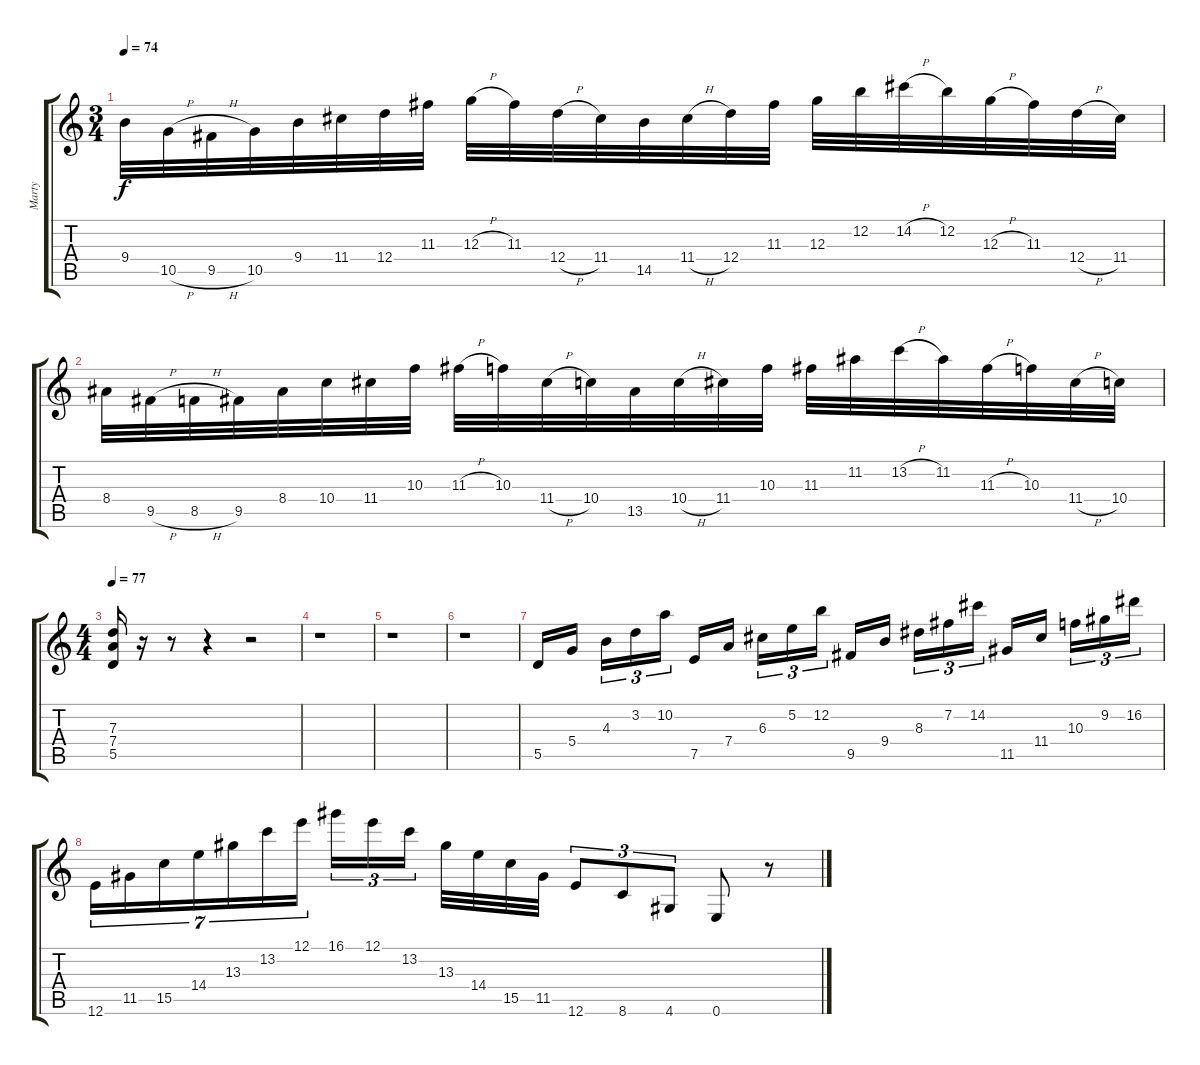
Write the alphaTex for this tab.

\track ("Marty" "Marty") {instrument distortionguitar}
\staff {score tabs}
\tuning (E4 B3 G3 D3 A2 E2) {hide}
\ts (3 4)
\tempo 74
\clef g2
\ks c
9.4.32{dy f} 10.5{h}.32 9.5{h}.32 10.5.32 9.4.32 11.4.32 12.4.32 11.3.32 12.3{h}.32 11.3.32 12.4{h}.32 11.4.32 14.5.32 11.4{h}.32 12.4.32 11.3.32 12.3.32 12.2.32 14.2{h}.32 12.2.32 12.3{h}.32 11.3.32 12.4{h}.32 11.4.32 |
8.4.32 9.5{h}.32 8.5{h}.32 9.5.32 8.4.32 10.4.32 11.4.32 10.3.32 11.3{h}.32 10.3.32 11.4{h}.32 10.4.32 13.5.32 10.4{h}.32 11.4.32 10.3.32 11.3.32 11.2.32 13.2{h}.32 11.2.32 11.3{h}.32 10.3.32 11.4{h}.32 10.4.32 |
\ts (4 4)
\tempo 77
(7.3 7.4 5.5).16 r.16 r.8 r.4 r.2 |
r.1 |
r.1 |
r.1 |
5.5.16 5.4.16 4.3.16{tu (3 2)} 3.2.16{tu (3 2)} 10.2.16{tu (3 2)} 7.5.16 7.4.16 6.3.16{tu (3 2)} 5.2.16{tu (3 2)} 12.2.16{tu (3 2)} 9.5.16 9.4.16 8.3.16{tu (3 2)} 7.2.16{tu (3 2)} 14.2.16{tu (3 2)} 11.5.16 11.4.16 10.3.16{tu (3 2)} 9.2.16{tu (3 2)} 16.2.16{tu (3 2)} |
12.6.16{tu (7 4)} 11.5.16{tu (7 4)} 15.5.16{tu (7 4)} 14.4.16{tu (7 4)} 13.3.16{tu (7 4)} 13.2.16{tu (7 4)} 12.1.16{tu (7 4)} 16.1.16{tu (3 2)} 12.1.16{tu (3 2)} 13.2.16{tu (3 2)} 13.3.32 14.4.32 15.5.32 11.5.32 12.6.8{tu (3 2)} 8.6.8{tu (3 2)} 4.6.8{tu (3 2)} 0.6.8 r.8
